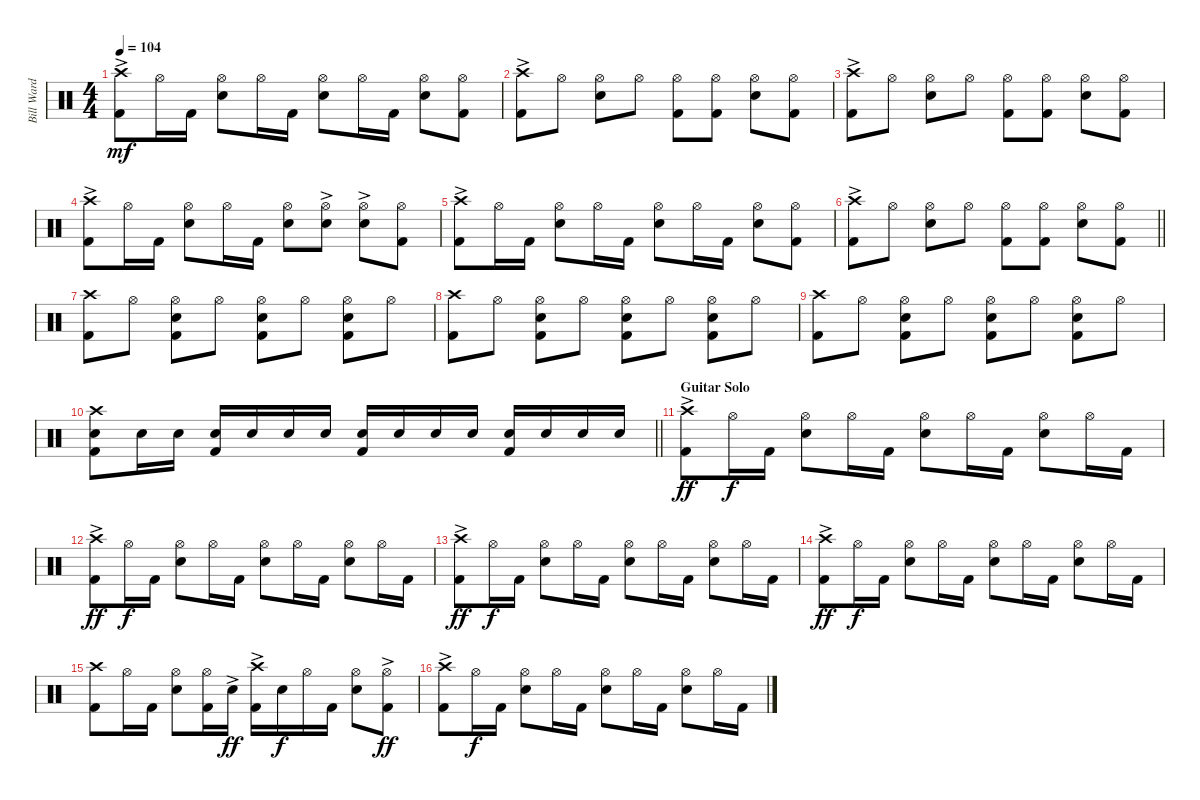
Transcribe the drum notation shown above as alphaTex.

\track ("Bill Ward" "Bill Ward") {instrument percussion bank 10}
\staff {score}
\articulation defaults
\ts (4 4)
\tempo 104
\clef neutral
\ks c
("Crash high (hit)" "Kick (hit) 2"{ac}).8{dy mf} "Hi-Hat (open)".16 "Kick (hit) 2".16 ("Hi-Hat (open)" "Electric Snare (hit)").8 "Hi-Hat (open)".16 "Kick (hit) 2".16 ("Hi-Hat (open)" "Electric Snare (hit)").8 "Hi-Hat (open)".16 "Kick (hit) 2".16 ("Hi-Hat (open)" "Electric Snare (hit)").8 ("Hi-Hat (open)" "Kick (hit) 2").8 |
("Crash high (hit)" "Kick (hit) 2"{ac}).8 "Hi-Hat (open)".8 ("Hi-Hat (open)" "Electric Snare (hit)").8 "Hi-Hat (open)".8 ("Hi-Hat (open)" "Kick (hit) 2").8 ("Hi-Hat (open)" "Kick (hit) 2").8 ("Hi-Hat (open)" "Electric Snare (hit)").8 ("Hi-Hat (open)" "Kick (hit) 2").8 |
("Crash high (hit)" "Kick (hit) 2"{ac}).8 "Hi-Hat (open)".8 ("Hi-Hat (open)" "Electric Snare (hit)").8 "Hi-Hat (open)".8 ("Hi-Hat (open)" "Kick (hit) 2").8 ("Hi-Hat (open)" "Kick (hit) 2").8 ("Hi-Hat (open)" "Electric Snare (hit)").8 ("Hi-Hat (open)" "Kick (hit) 2").8 |
("Crash high (hit)"{ac} "Kick (hit) 2").8 "Hi-Hat (open)".16 "Kick (hit) 2".16 ("Hi-Hat (open)" "Electric Snare (hit)").8 "Hi-Hat (open)".16 "Kick (hit) 2".16 ("Hi-Hat (open)" "Electric Snare (hit)").8 ("Hi-Hat (open)" "Electric Snare (hit)"{ac}).8 ("Hi-Hat (open)" "Electric Snare (hit)"{ac}).8 ("Hi-Hat (open)" "Kick (hit) 2").8 |
("Crash high (hit)" "Kick (hit) 2"{ac}).8 "Hi-Hat (open)".16 "Kick (hit) 2".16 ("Hi-Hat (open)" "Electric Snare (hit)").8 "Hi-Hat (open)".16 "Kick (hit) 2".16 ("Hi-Hat (open)" "Electric Snare (hit)").8 "Hi-Hat (open)".16 "Kick (hit) 2".16 ("Hi-Hat (open)" "Electric Snare (hit)").8 ("Hi-Hat (open)" "Kick (hit) 2").8 |
\barLineRight lightlight
("Crash high (hit)" "Kick (hit) 2"{ac}).8 "Hi-Hat (open)".8 ("Hi-Hat (open)" "Electric Snare (hit)").8 "Hi-Hat (open)".8 ("Hi-Hat (open)" "Kick (hit) 2").8 ("Hi-Hat (open)" "Kick (hit) 2").8 ("Hi-Hat (open)" "Electric Snare (hit)").8 ("Hi-Hat (open)" "Kick (hit) 2").8 |
("Crash high (hit)" "Kick (hit) 2").8 "Hi-Hat (open)".8 ("Hi-Hat (open)" "Electric Snare (hit)" "Kick (hit) 2").8 "Hi-Hat (open)".8 ("Hi-Hat (open)" "Electric Snare (hit)" "Kick (hit) 2").8 "Hi-Hat (open)".8 ("Hi-Hat (open)" "Electric Snare (hit)" "Kick (hit) 2").8 "Hi-Hat (open)".8 |
("Crash high (hit)" "Kick (hit) 2").8 "Hi-Hat (open)".8 ("Hi-Hat (open)" "Electric Snare (hit)" "Kick (hit) 2").8 "Hi-Hat (open)".8 ("Hi-Hat (open)" "Electric Snare (hit)" "Kick (hit) 2").8 "Hi-Hat (open)".8 ("Hi-Hat (open)" "Electric Snare (hit)" "Kick (hit) 2").8 "Hi-Hat (open)".8 |
("Crash high (hit)" "Kick (hit) 2").8 "Hi-Hat (open)".8 ("Hi-Hat (open)" "Electric Snare (hit)" "Kick (hit) 2").8 "Hi-Hat (open)".8 ("Hi-Hat (open)" "Electric Snare (hit)" "Kick (hit) 2").8 "Hi-Hat (open)".8 ("Hi-Hat (open)" "Electric Snare (hit)" "Kick (hit) 2").8 "Hi-Hat (open)".8 |
\barLineRight lightlight
("Crash high (hit)" "Electric Snare (hit)" "Kick (hit) 2").8 "Electric Snare (hit)".16 "Electric Snare (hit)".16 ("Electric Snare (hit)" "Kick (hit) 2").16 "Electric Snare (hit)".16 "Electric Snare (hit)".16 "Electric Snare (hit)".16 ("Electric Snare (hit)" "Kick (hit) 2").16 "Electric Snare (hit)".16 "Electric Snare (hit)".16 "Electric Snare (hit)".16 ("Electric Snare (hit)" "Kick (hit) 2").16 "Electric Snare (hit)".16 "Electric Snare (hit)".16 "Electric Snare (hit)".16 |
\section ("" "Guitar Solo")
("Crash high (hit)"{ac} "Kick (hit) 2").8{dy ff} "Hi-Hat (open)".16{dy f} "Kick (hit) 2".16 ("Hi-Hat (open)" "Electric Snare (hit)").8 "Hi-Hat (open)".16 "Kick (hit) 2".16 ("Hi-Hat (open)" "Electric Snare (hit)").8 "Hi-Hat (open)".16 "Kick (hit) 2".16 ("Hi-Hat (open)" "Electric Snare (hit)").8 "Hi-Hat (open)".16 "Kick (hit) 2".16 |
("Crash high (hit)"{ac} "Kick (hit) 2").8{dy ff} "Hi-Hat (open)".16{dy f} "Kick (hit) 2".16 ("Hi-Hat (open)" "Electric Snare (hit)").8 "Hi-Hat (open)".16 "Kick (hit) 2".16 ("Hi-Hat (open)" "Electric Snare (hit)").8 "Hi-Hat (open)".16 "Kick (hit) 2".16 ("Hi-Hat (open)" "Electric Snare (hit)").8 "Hi-Hat (open)".16 "Kick (hit) 2".16 |
("Crash high (hit)"{ac} "Kick (hit) 2").8{dy ff} "Hi-Hat (open)".16{dy f} "Kick (hit) 2".16 ("Hi-Hat (open)" "Electric Snare (hit)").8 "Hi-Hat (open)".16 "Kick (hit) 2".16 ("Hi-Hat (open)" "Electric Snare (hit)").8 "Hi-Hat (open)".16 "Kick (hit) 2".16 ("Hi-Hat (open)" "Electric Snare (hit)").8 "Hi-Hat (open)".16 "Kick (hit) 2".16 |
("Crash high (hit)"{ac} "Kick (hit) 2").8{dy ff} "Hi-Hat (open)".16{dy f} "Kick (hit) 2".16 ("Hi-Hat (open)" "Electric Snare (hit)").8 "Hi-Hat (open)".16 "Kick (hit) 2".16 ("Hi-Hat (open)" "Electric Snare (hit)").8 "Hi-Hat (open)".16 "Kick (hit) 2".16 ("Hi-Hat (open)" "Electric Snare (hit)").8 "Hi-Hat (open)".16 "Kick (hit) 2".16 |
("Crash high (hit)" "Kick (hit) 2").8 "Hi-Hat (open)".16 "Kick (hit) 2".16 ("Hi-Hat (open)" "Electric Snare (hit)").8 ("Hi-Hat (open)" "Kick (hit) 2").16 "Electric Snare (hit)"{ac}.16{dy ff} ("Crash high (hit)" "Kick (hit) 2"{ac}).16 "Electric Snare (hit)".16{dy f} "Hi-Hat (open)".16 "Kick (hit) 2".16 ("Hi-Hat (open)" "Electric Snare (hit)").8 ("Hi-Hat (open)" "Kick (hit) 2"{ac}).8{dy ff} |
("Crash high (hit)"{ac} "Kick (hit) 2").8 "Hi-Hat (open)".16{dy f} "Kick (hit) 2".16 ("Hi-Hat (open)" "Electric Snare (hit)").8 "Hi-Hat (open)".16 "Kick (hit) 2".16 ("Hi-Hat (open)" "Electric Snare (hit)").8 "Hi-Hat (open)".16 "Kick (hit) 2".16 ("Hi-Hat (open)" "Electric Snare (hit)").8 "Hi-Hat (open)".16 "Kick (hit) 2".16
